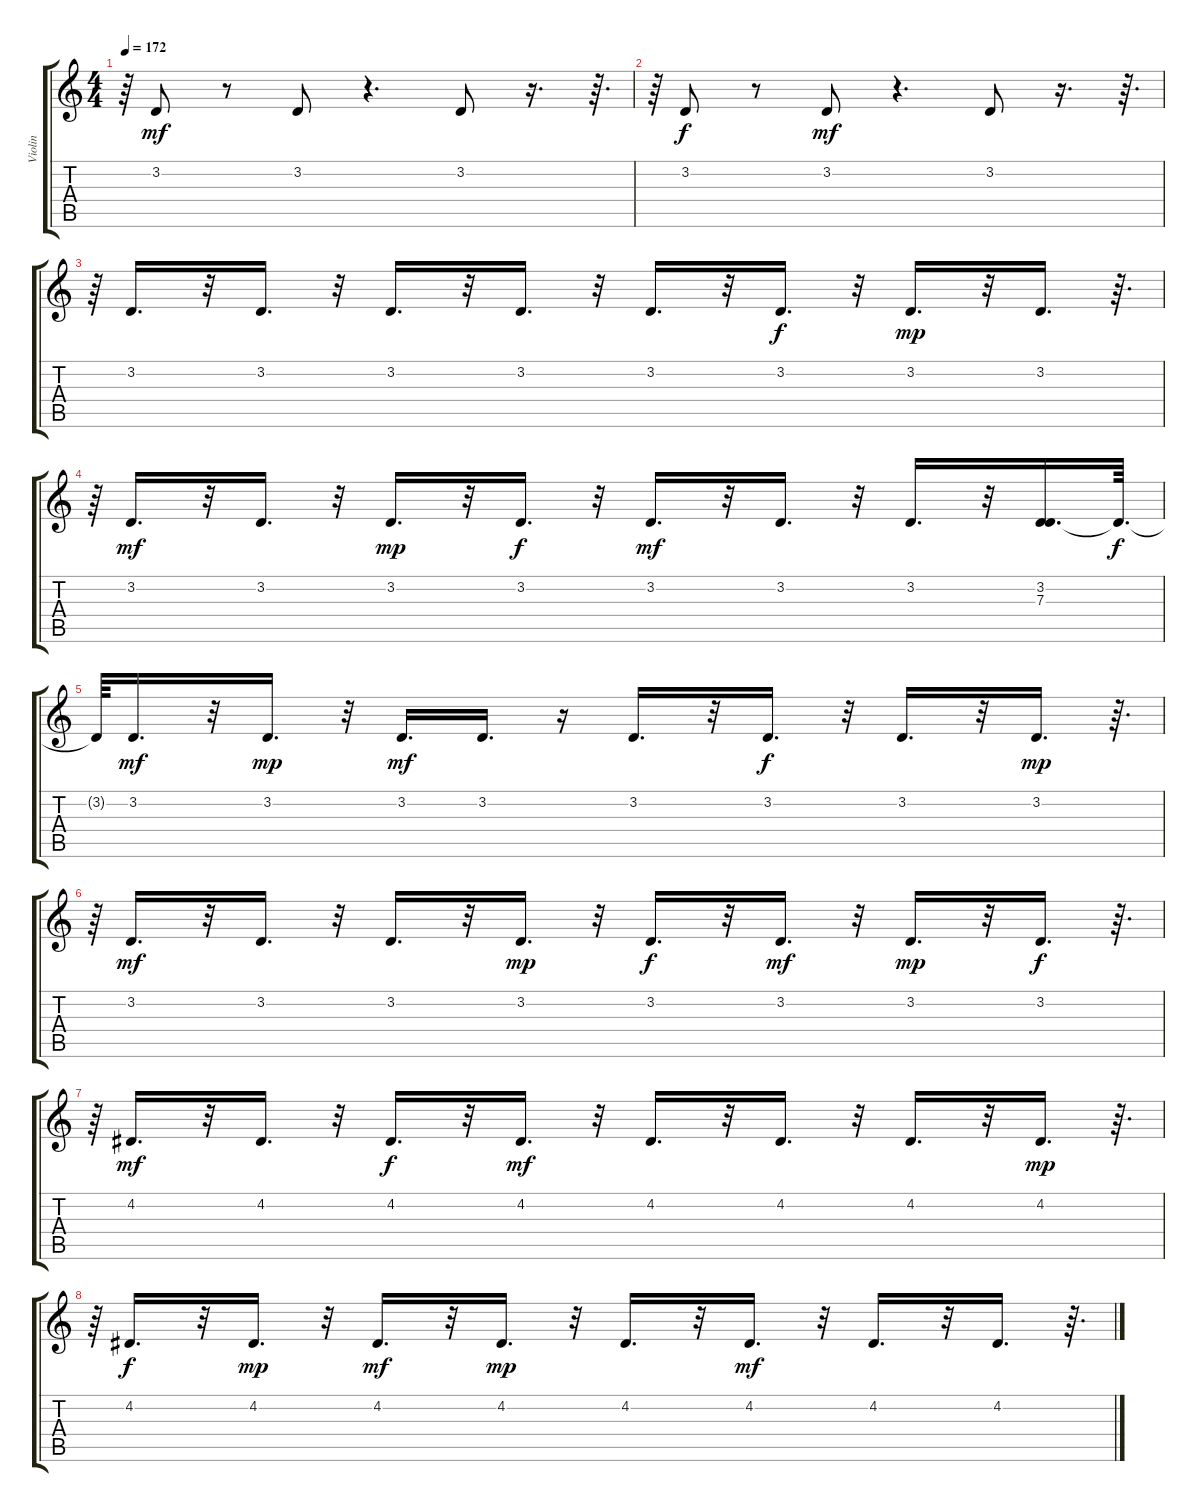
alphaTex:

\track ("Violin" "Violin") {instrument stringensemble1}
\staff {score tabs}
\tuning (E4 B3 G3 D3 A2 E2) {hide}
\ts (4 4)
\tempo 172
\clef g2
\ks c
r.64{dy mp} 3.2.8{dy mf} r.8 3.2.8 r.4{d} 3.2.8 r.16{d} r.64{d} |
r.64 3.2.8{dy f} r.8 3.2.8{dy mf} r.4{d} 3.2.8 r.16{d} r.64{d} |
r.64 3.2.16{d} r.32 3.2.16{d} r.32 3.2.16{d} r.32 3.2.16{d} r.32 3.2.16{d} r.32 3.2.16{d dy f} r.32 3.2.16{d dy mp} r.32 3.2.16{d} r.64{d} |
r.64 3.2.16{d dy mf} r.32 3.2.16{d} r.32 3.2.16{d dy mp} r.32 3.2.16{d dy f} r.32 3.2.16{d dy mf} r.32 3.2.16{d} r.32 3.2.16{d} r.32 (3.2 7.3).16{d} 3.2{t}.64{d dy f} |
3.2{t}.64 3.2.16{d dy mf} r.32 3.2.16{d dy mp} r.32 3.2.16{d dy mf} 3.2.16{d} r.16 3.2.16{d} r.32 3.2.16{d dy f} r.32 3.2.16{d} r.32 3.2.16{d dy mp} r.64{d} |
r.64 3.2.16{d dy mf} r.32 3.2.16{d} r.32 3.2.16{d} r.32 3.2.16{d dy mp} r.32 3.2.16{d dy f} r.32 3.2.16{d dy mf} r.32 3.2.16{d dy mp} r.32 3.2.16{d dy f} r.64{d} |
r.64 4.2.16{d dy mf} r.32 4.2.16{d} r.32 4.2.16{d dy f} r.32 4.2.16{d dy mf} r.32 4.2.16{d} r.32 4.2.16{d} r.32 4.2.16{d} r.32 4.2.16{d dy mp} r.64{d} |
r.64 4.2.16{d dy f} r.32 4.2.16{d dy mp} r.32 4.2.16{d dy mf} r.32 4.2.16{d dy mp} r.32 4.2.16{d} r.32 4.2.16{d dy mf} r.32 4.2.16{d} r.32 4.2.16{d} r.64{d}
